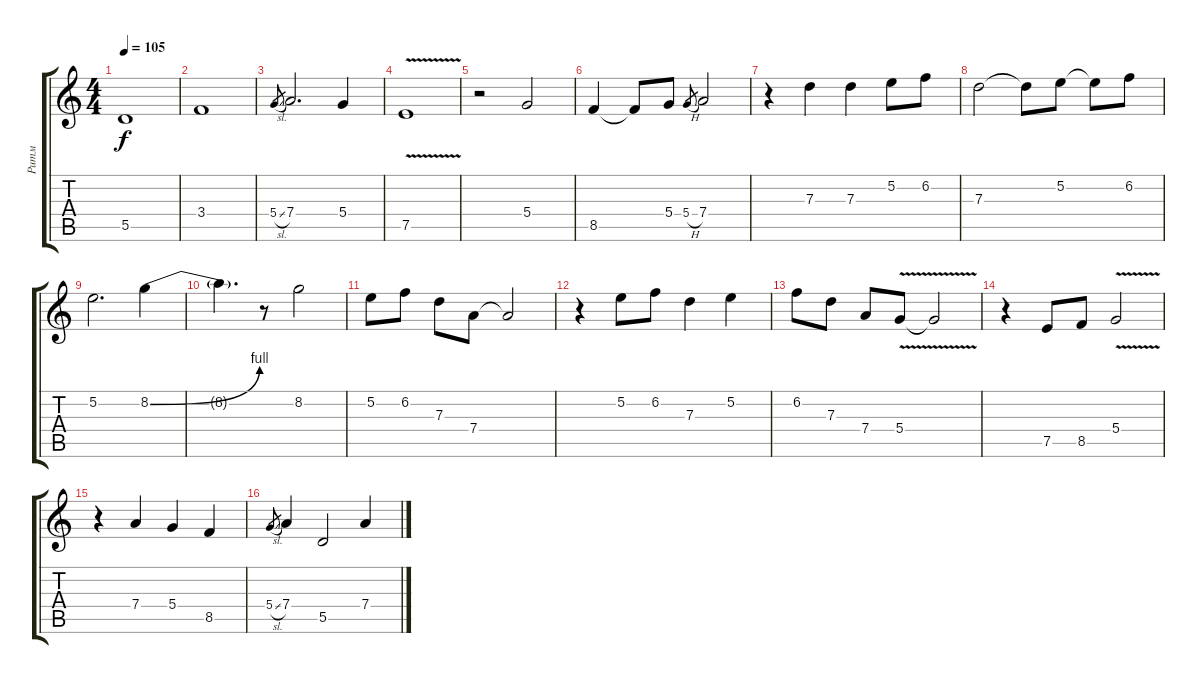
\track ("Ритм" "Ритм") {instrument acousticguitarsteel}
\staff {score tabs}
\tuning (E4 B3 G3 D3 A2 E2) {hide}
\ts (4 4)
\tempo 105
\clef g2
\ks c
5.5.1{dy f instrument acousticguitarsteel} |
3.4.1 |
5.4{sl}.8{gr} 7.4.2{d} 5.4.4 |
7.5{v}.1 |
r.2 5.4.2 |
8.5.4 8.5{t}.8 5.4.8 5.4{h}.8{gr} 7.4.2 |
r.4 7.3.4 7.3.4 5.2.8 6.2.8 |
7.3.2 7.3{t}.8 5.2.8 5.2{t}.8 6.2.8 |
5.2.2{d} 8.2{be (bend 0 0 60 4)}.4 |
8.2{t}.4{d} r.8 8.2.2 |
5.2.8 6.2.8 7.3.8 7.4.8 7.4{t}.2 |
r.4 5.2.8 6.2.8 7.3.4 5.2.4 |
6.2.8 7.3.8 7.4.8 5.4{v}.8 5.4{t}.2 |
r.4 7.5.8 8.5.8 5.4{v}.2 |
r.4 7.4.4 5.4.4 8.5.4 |
5.4{sl}.8{gr} 7.4.4 5.5.2 7.4.4
